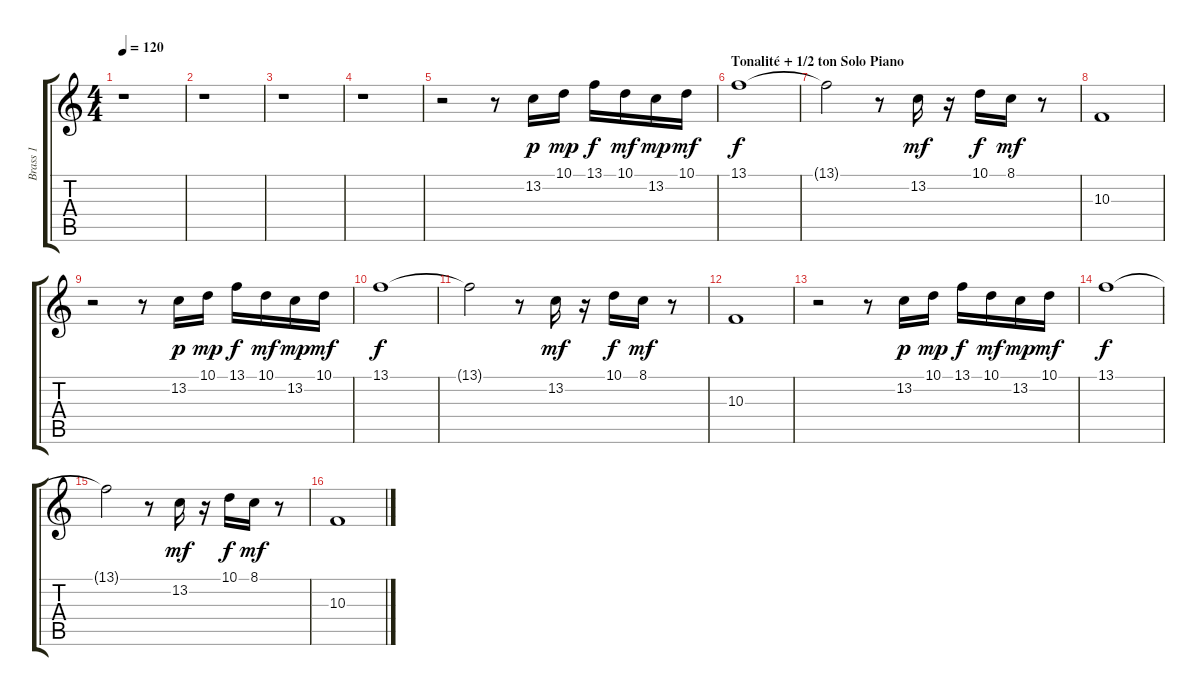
\track ("Brass 1" "Brass 1") {instrument brasssection}
\staff {score tabs}
\tuning (E4 B3 G3 D3 A2 E2) {hide}
\ts (4 4)
\tempo 120
\clef g2
\ks c
r.1{dy f} |
r.1 |
r.1 |
r.1 |
r.2 r.8 13.2.16{dy p} 10.1.16{dy mp} 13.1.16{dy f} 10.1.16{dy mf} 13.2.16{dy mp} 10.1.16{dy mf} |
\section ("" "Tonalité + 1/2 ton Solo Piano")
13.1.1{dy f} |
13.1{t}.2 r.8 13.2.16{dy mf} r.16 10.1.16{dy f} 8.1.16{dy mf} r.8 |
10.3.1 |
r.2 r.8 13.2.16{dy p} 10.1.16{dy mp} 13.1.16{dy f} 10.1.16{dy mf} 13.2.16{dy mp} 10.1.16{dy mf} |
13.1.1{dy f} |
13.1{t}.2 r.8 13.2.16{dy mf} r.16 10.1.16{dy f} 8.1.16{dy mf} r.8 |
10.3.1 |
r.2 r.8 13.2.16{dy p} 10.1.16{dy mp} 13.1.16{dy f} 10.1.16{dy mf} 13.2.16{dy mp} 10.1.16{dy mf} |
13.1.1{dy f} |
13.1{t}.2 r.8 13.2.16{dy mf} r.16 10.1.16{dy f} 8.1.16{dy mf} r.8 |
10.3.1
